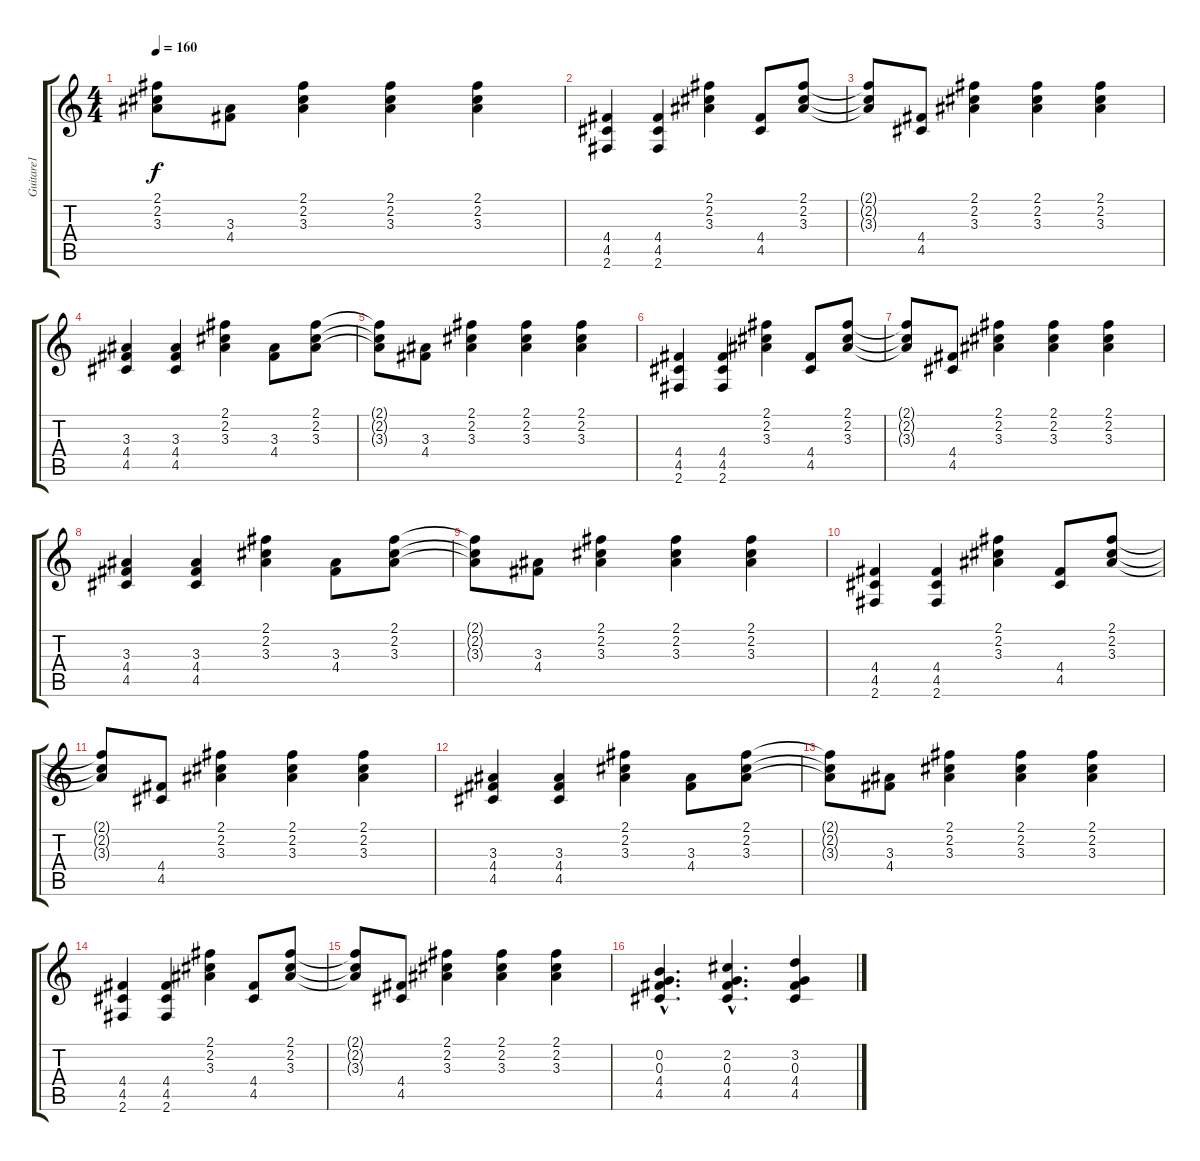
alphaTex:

\track ("Guitare1" "Guitare1") {instrument electricguitarclean}
\staff {score tabs}
\tuning (E4 B3 G3 D3 A2 E2) {hide}
\ts (4 4)
\tempo 160
\clef g2
\ks c
(2.1{t} 2.2{t} 3.3{t}).8{dy f} (3.3 4.4).8 (2.1 2.2 3.3).4 (2.1 2.2 3.3).4 (2.1 2.2 3.3).4 |
(4.4 4.5 2.6).4 (4.4 4.5 2.6).4 (2.1 2.2 3.3).4 (4.4 4.5).8 (2.1 2.2 3.3).8 |
(2.1{t} 2.2{t} 3.3{t}).8 (4.4 4.5).8 (2.1 2.2 3.3).4 (2.1 2.2 3.3).4 (2.1 2.2 3.3).4 |
(3.3 4.4 4.5).4 (3.3 4.4 4.5).4 (2.1 2.2 3.3).4 (3.3 4.4).8 (2.1 2.2 3.3).8 |
(2.1{t} 2.2{t} 3.3{t}).8 (3.3 4.4).8 (2.1 2.2 3.3).4 (2.1 2.2 3.3).4 (2.1 2.2 3.3).4 |
(4.4 4.5 2.6).4 (4.4 4.5 2.6).4 (2.1 2.2 3.3).4 (4.4 4.5).8 (2.1 2.2 3.3).8 |
(2.1{t} 2.2{t} 3.3{t}).8 (4.4 4.5).8 (2.1 2.2 3.3).4 (2.1 2.2 3.3).4 (2.1 2.2 3.3).4 |
(3.3 4.4 4.5).4 (3.3 4.4 4.5).4 (2.1 2.2 3.3).4 (3.3 4.4).8 (2.1 2.2 3.3).8 |
(2.1{t} 2.2{t} 3.3{t}).8 (3.3 4.4).8 (2.1 2.2 3.3).4 (2.1 2.2 3.3).4 (2.1 2.2 3.3).4 |
(4.4 4.5 2.6).4 (4.4 4.5 2.6).4 (2.1 2.2 3.3).4 (4.4 4.5).8 (2.1 2.2 3.3).8 |
(2.1{t} 2.2{t} 3.3{t}).8 (4.4 4.5).8 (2.1 2.2 3.3).4 (2.1 2.2 3.3).4 (2.1 2.2 3.3).4 |
(3.3 4.4 4.5).4 (3.3 4.4 4.5).4 (2.1 2.2 3.3).4 (3.3 4.4).8 (2.1 2.2 3.3).8 |
(2.1{t} 2.2{t} 3.3{t}).8 (3.3 4.4).8 (2.1 2.2 3.3).4 (2.1 2.2 3.3).4 (2.1 2.2 3.3).4 |
(4.4 4.5 2.6).4 (4.4 4.5 2.6).4 (2.1 2.2 3.3).4 (4.4 4.5).8 (2.1 2.2 3.3).8 |
(2.1{t} 2.2{t} 3.3{t}).8 (4.4 4.5).8 (2.1 2.2 3.3).4 (2.1 2.2 3.3).4 (2.1 2.2 3.3).4 |
(0.2{hac} 0.3{hac} 4.4{hac} 4.5{hac}).4{d} (2.2{hac} 0.3{hac} 4.4{hac} 4.5{hac}).4{d} (3.2 0.3 4.4 4.5).4
